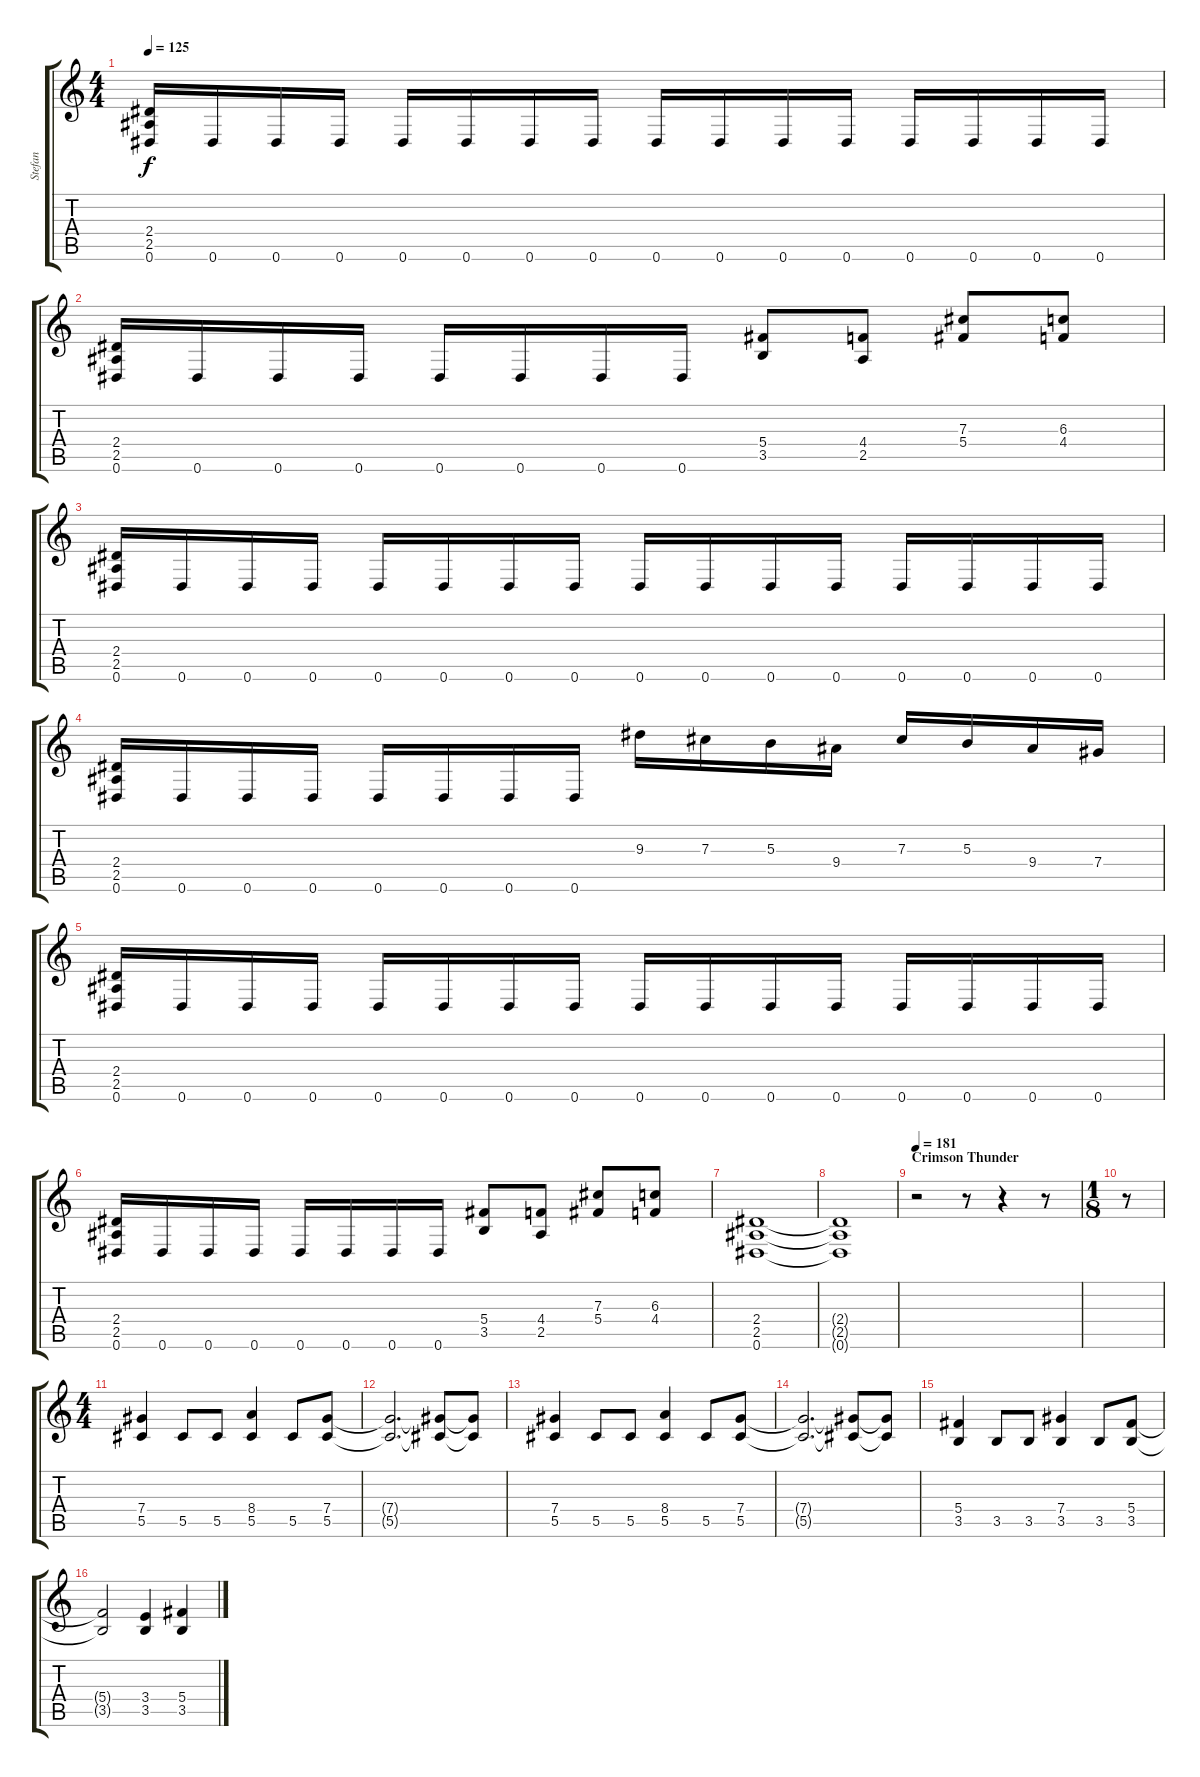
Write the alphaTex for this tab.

\track ("Stefan" "Stefan") {instrument distortionguitar}
\staff {score tabs}
\tuning (Eb4 Bb3 Gb3 Db3 Ab2 Eb2) {hide}
\ts (4 4)
\tempo 125
\clef g2
\ks c
(2.4 2.5 0.6).16{dy f} 0.6.16 0.6.16 0.6.16 0.6.16 0.6.16 0.6.16 0.6.16 0.6.16 0.6.16 0.6.16 0.6.16 0.6.16 0.6.16 0.6.16 0.6.16 |
(2.4 2.5 0.6).16 0.6.16 0.6.16 0.6.16 0.6.16 0.6.16 0.6.16 0.6.16 (5.4 3.5).8 (4.4 2.5).8 (7.3 5.4).8 (6.3 4.4).8 |
(2.4 2.5 0.6).16 0.6.16 0.6.16 0.6.16 0.6.16 0.6.16 0.6.16 0.6.16 0.6.16 0.6.16 0.6.16 0.6.16 0.6.16 0.6.16 0.6.16 0.6.16 |
(2.4 2.5 0.6).16 0.6.16 0.6.16 0.6.16 0.6.16 0.6.16 0.6.16 0.6.16 9.3.16 7.3.16 5.3.16 9.4.16 7.3.16 5.3.16 9.4.16 7.4.16 |
(2.4 2.5 0.6).16 0.6.16 0.6.16 0.6.16 0.6.16 0.6.16 0.6.16 0.6.16 0.6.16 0.6.16 0.6.16 0.6.16 0.6.16 0.6.16 0.6.16 0.6.16 |
(2.4 2.5 0.6).16 0.6.16 0.6.16 0.6.16 0.6.16 0.6.16 0.6.16 0.6.16 (5.4 3.5).8 (4.4 2.5).8 (7.3 5.4).8 (6.3 4.4).8 |
(2.4 2.5 0.6).1 |
(2.4{t} 2.5{t} 0.6{t}).1 |
\section ("" "Crimson Thunder")
\tempo 185
\tempo 181
r.2{volume 13} r.8 r.4 r.8 |
\ts (1 8)
r.8 |
\ts (4 4)
(7.4 5.5).4 5.5.8 5.5.8 (8.4 5.5).4 5.5.8 (7.4 5.5).8 |
(7.4{t} 5.5{t}).2{d} (7.4{t} 5.5{t}).8 (7.4{t} 5.5{t}).8 |
(7.4 5.5).4 5.5.8 5.5.8 (8.4 5.5).4 5.5.8 (7.4 5.5).8 |
(7.4{t} 5.5{t}).2{d} (7.4{t} 5.5{t}).8 (7.4{t} 5.5{t}).8 |
(5.4 3.5).4 3.5.8 3.5.8 (7.4 3.5).4 3.5.8 (5.4 3.5).8 |
(5.4{t} 3.5{t}).2 (3.4 3.5).4 (5.4 3.5).4
